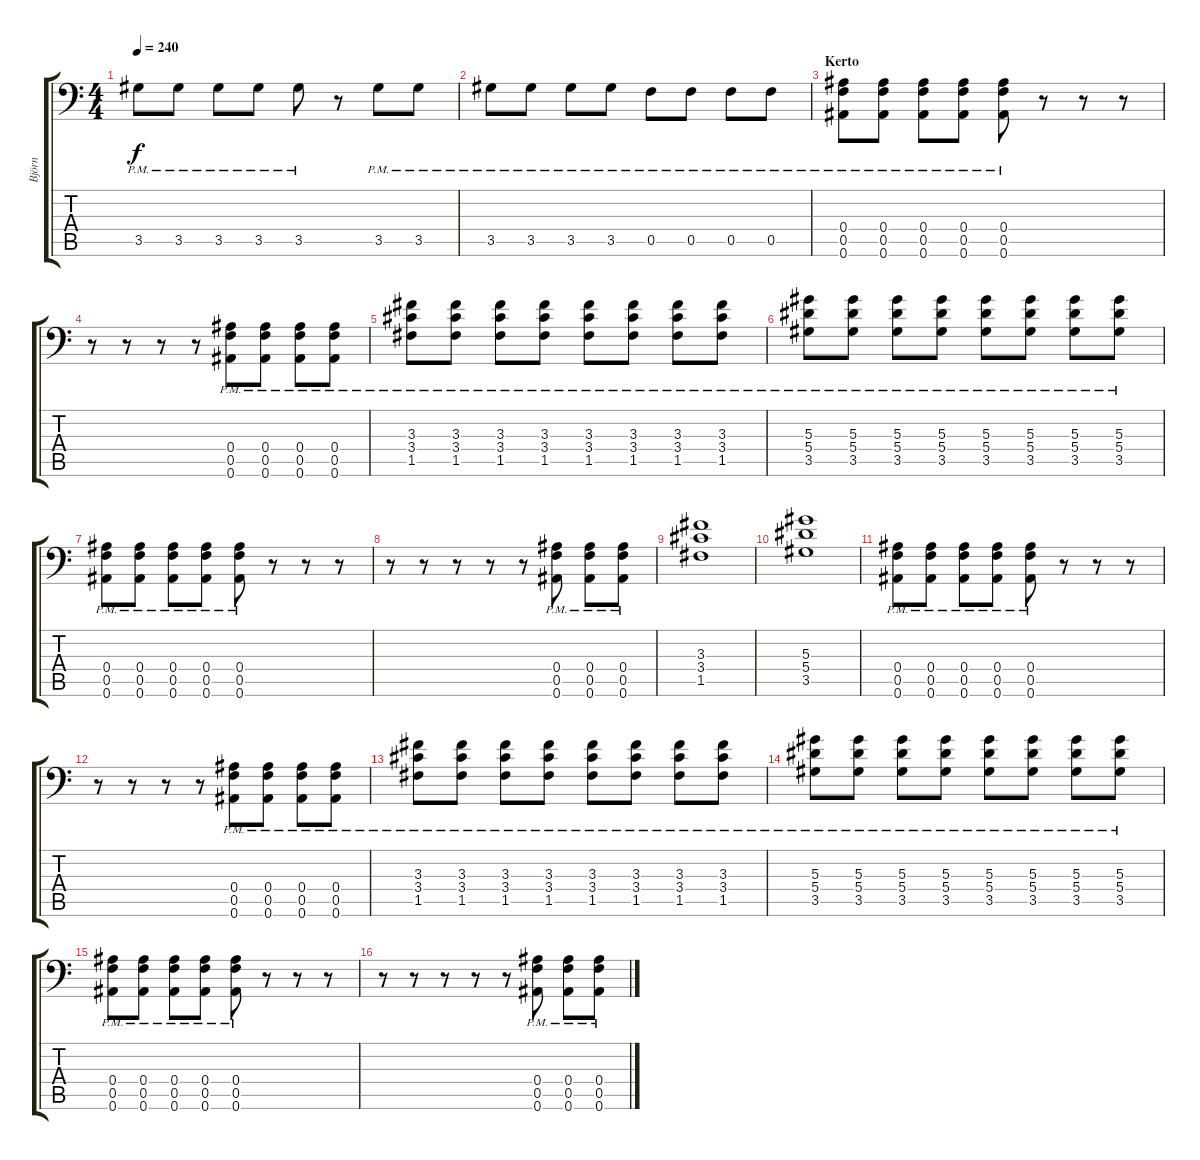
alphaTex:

\track ("Björn" "Björn") {instrument distortionguitar}
\staff {score tabs}
\tuning (C4 G3 Eb3 Bb2 F2 Bb1) {hide}
\ts (4 4)
\tempo 240
\clef f4
\ks c
3.5{pm}.8{dy f} 3.5{pm}.8 3.5{pm}.8 3.5{pm}.8 3.5{pm}.8 r.8 3.5{pm}.8 3.5{pm}.8 |
3.5{pm}.8 3.5{pm}.8 3.5{pm}.8 3.5{pm}.8 0.5{pm}.8 0.5{pm}.8 0.5{pm}.8 0.5{pm}.8 |
\section ("" "Kerto")
(0.4{pm} 0.5{pm} 0.6{pm}).8 (0.4{pm} 0.5{pm} 0.6{pm}).8 (0.4{pm} 0.5{pm} 0.6{pm}).8 (0.4{pm} 0.5{pm} 0.6{pm}).8 (0.4{pm} 0.5{pm} 0.6{pm}).8 r.8 r.8 r.8 |
r.8 r.8 r.8 r.8 (0.4{pm} 0.5{pm} 0.6{pm}).8 (0.4{pm} 0.5{pm} 0.6{pm}).8 (0.4{pm} 0.5{pm} 0.6{pm}).8 (0.4{pm} 0.5{pm} 0.6{pm}).8 |
(3.3{pm} 3.4{pm} 1.5{pm}).8 (3.3{pm} 3.4{pm} 1.5{pm}).8 (3.3{pm} 3.4{pm} 1.5{pm}).8 (3.3{pm} 3.4{pm} 1.5{pm}).8 (3.3{pm} 3.4{pm} 1.5{pm}).8 (3.3{pm} 3.4{pm} 1.5{pm}).8 (3.3{pm} 3.4{pm} 1.5{pm}).8 (3.3{pm} 3.4{pm} 1.5{pm}).8 |
(5.3{pm} 5.4{pm} 3.5{pm}).8 (5.3{pm} 5.4{pm} 3.5{pm}).8 (5.3{pm} 5.4{pm} 3.5{pm}).8 (5.3{pm} 5.4{pm} 3.5{pm}).8 (5.3{pm} 5.4{pm} 3.5{pm}).8 (5.3{pm} 5.4{pm} 3.5{pm}).8 (5.3{pm} 5.4{pm} 3.5{pm}).8 (5.3{pm} 5.4{pm} 3.5{pm}).8 |
(0.4{pm} 0.5{pm} 0.6{pm}).8 (0.4{pm} 0.5{pm} 0.6{pm}).8 (0.4{pm} 0.5{pm} 0.6{pm}).8 (0.4{pm} 0.5{pm} 0.6{pm}).8 (0.4{pm} 0.5{pm} 0.6{pm}).8 r.8 r.8 r.8 |
r.8 r.8 r.8 r.8 r.8 (0.4{pm} 0.5{pm} 0.6{pm}).8 (0.4{pm} 0.5{pm} 0.6{pm}).8 (0.4{pm} 0.5{pm} 0.6{pm}).8 |
(3.3 3.4 1.5).1 |
(5.3 5.4 3.5).1 |
(0.4{pm} 0.5{pm} 0.6{pm}).8 (0.4{pm} 0.5{pm} 0.6{pm}).8 (0.4{pm} 0.5{pm} 0.6{pm}).8 (0.4{pm} 0.5{pm} 0.6{pm}).8 (0.4{pm} 0.5{pm} 0.6{pm}).8 r.8 r.8 r.8 |
r.8 r.8 r.8 r.8 (0.4{pm} 0.5{pm} 0.6{pm}).8 (0.4{pm} 0.5{pm} 0.6{pm}).8 (0.4{pm} 0.5{pm} 0.6{pm}).8 (0.4{pm} 0.5{pm} 0.6{pm}).8 |
(3.3{pm} 3.4{pm} 1.5{pm}).8 (3.3{pm} 3.4{pm} 1.5{pm}).8 (3.3{pm} 3.4{pm} 1.5{pm}).8 (3.3{pm} 3.4{pm} 1.5{pm}).8 (3.3{pm} 3.4{pm} 1.5{pm}).8 (3.3{pm} 3.4{pm} 1.5{pm}).8 (3.3{pm} 3.4{pm} 1.5{pm}).8 (3.3{pm} 3.4{pm} 1.5{pm}).8 |
(5.3{pm} 5.4{pm} 3.5{pm}).8 (5.3{pm} 5.4{pm} 3.5{pm}).8 (5.3{pm} 5.4{pm} 3.5{pm}).8 (5.3{pm} 5.4{pm} 3.5{pm}).8 (5.3{pm} 5.4{pm} 3.5{pm}).8 (5.3{pm} 5.4{pm} 3.5{pm}).8 (5.3{pm} 5.4{pm} 3.5{pm}).8 (5.3{pm} 5.4{pm} 3.5{pm}).8 |
(0.4{pm} 0.5{pm} 0.6{pm}).8 (0.4{pm} 0.5{pm} 0.6{pm}).8 (0.4{pm} 0.5{pm} 0.6{pm}).8 (0.4{pm} 0.5{pm} 0.6{pm}).8 (0.4{pm} 0.5{pm} 0.6{pm}).8 r.8 r.8 r.8 |
r.8 r.8 r.8 r.8 r.8 (0.4{pm} 0.5{pm} 0.6{pm}).8 (0.4{pm} 0.5{pm} 0.6{pm}).8 (0.4{pm} 0.5{pm} 0.6{pm}).8
